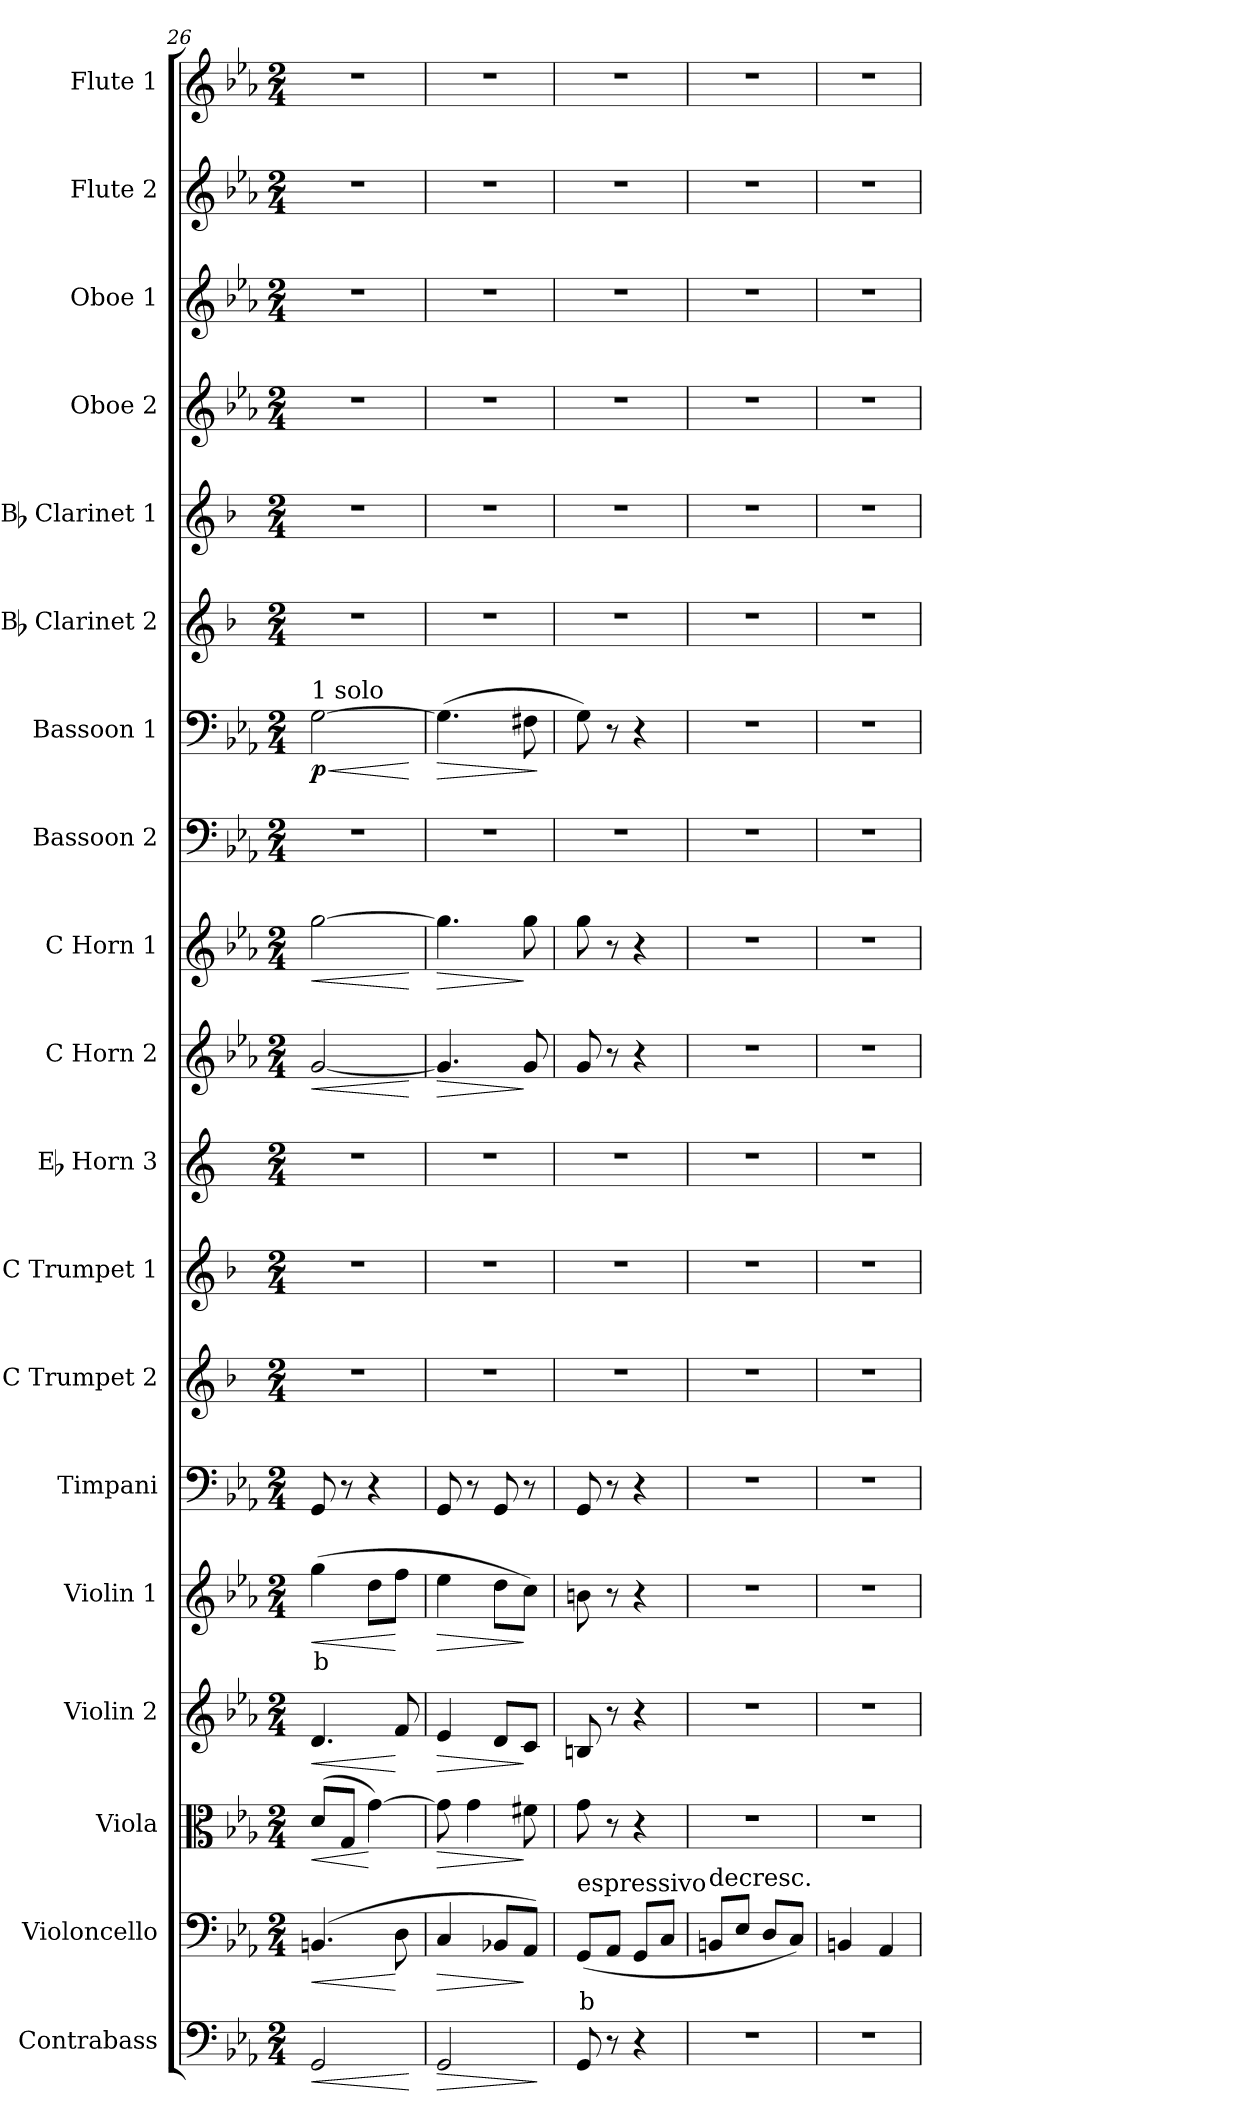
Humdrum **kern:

**kern	**dynam	**kern	**text	**dynam	**kern	**dynam	**kern	**dynam	**kern	**text	**dynam	**kern	**kern	**kern	**kern	**kern	**dynam	**kern	**dynam	**kern	**kern	**dynam	**kern	**kern	**kern	**kern	**kern	**kern
*part19	*part19	*part18	*part18	*part18	*part17	*part17	*part16	*part16	*part15	*part15	*part15	*part14	*part13	*part12	*part11	*part10	*part10	*part9	*part9	*part8	*part7	*part7	*part6	*part5	*part4	*part3	*part2	*part1
*staff19	*staff19	*staff18	*staff18	*staff18	*staff17	*staff17	*staff16	*staff16	*staff15	*staff15	*staff15	*staff14	*staff13	*staff12	*staff11	*staff10	*staff10	*staff9	*staff9	*staff8	*staff7	*staff7	*staff6	*staff5	*staff4	*staff3	*staff2	*staff1
*I"Contrabass	*	*I"Violoncello	*	*	*I"Viola	*	*I"Violin 2	*	*I"Violin 1	*	*	*I"Timpani	*I"C Trumpet 2	*I"C Trumpet 1	*I"Eb Horn 3	*I"C Horn 2	*	*I"C Horn 1	*	*I"Bassoon 2	*I"Bassoon 1	*	*I"Bb Clarinet 2	*I"Bb Clarinet 1	*I"Oboe 2	*I"Oboe 1	*I"Flute 2	*I"Flute 1
*I'Cb	*	*I'Vc	*	*	*I'Vla	*	*I'Vln 2	*	*I'Vln 1	*	*	*I'Timp	*I'Tpt 2	*I'Tpt 1	*I'Hn 3	*I'Hn 2	*	*I'Hn 1	*	*I'Bsn 2	*I'Bsn 1	*	*I'Cl 2	*I'Cl 1	*I'Ob 2	*I'Ob 1	*I'Fl 2	*I'Fl 1
*clefF4	*	*clefF4	*	*	*clefC3	*	*clefG2	*	*clefG2	*	*	*clefF4	*clefG2	*clefG2	*clefG2	*clefG2	*	*clefG2	*	*clefF4	*clefF4	*	*clefG2	*clefG2	*clefG2	*clefG2	*clefG2	*clefG2
*ITrd7c12	*	*	*	*	*	*	*	*	*	*	*	*	*ITrd1c2	*ITrd1c2	*ITrd5c9	*ITrd7c12	*	*ITrd7c12	*	*	*	*	*ITrd1c2	*ITrd1c2	*	*	*	*
*k[b-e-a-]	*	*k[b-e-a-]	*	*	*k[b-e-a-]	*	*k[b-e-a-]	*	*k[b-e-a-]	*	*	*k[b-e-a-]	*k[b-e-a-]	*k[b-e-a-]	*k[b-e-a-]	*k[b-e-a-]	*	*k[b-e-a-]	*	*k[b-e-a-]	*k[b-e-a-]	*	*k[b-e-a-]	*k[b-e-a-]	*k[b-e-a-]	*k[b-e-a-]	*k[b-e-a-]	*k[b-e-a-]
*M2/4	*	*M2/4	*	*	*M2/4	*	*M2/4	*	*M2/4	*	*	*M2/4	*M2/4	*M2/4	*M2/4	*M2/4	*	*M2/4	*	*M2/4	*M2/4	*	*M2/4	*M2/4	*M2/4	*M2/4	*M2/4	*M2/4
=26	=26	=26	=26	=26	=26	=26	=26	=26	=26	=26	=26	=26	=26	=26	=26	=26	=26	=26	=26	=26	=26	=26	=26	=26	=26	=26	=26	=26
!	!	!	!	!	!	!	!	!	!	!	!	!	!	!	!	!	!	!	!	!	!LO:TX:a:t=1 solo	!	!	!	!	!	!	!
!	!LO:HP:b	!	!	!LO:HP:b	!	!LO:HP:b	!	!LO:HP:b	!	!LO:LY:b:color=#FF0000	!LO:HP:b	!	!	!	!	!	!LO:HP:b	!	!LO:HP:b	!	!	!LO:HP:b	!	!	!	!	!	!
!	!	!	!	!	!	!	!	!	!	!	!	!	!	!	!	!	!	!	!	!	!	!LO:DY:n=1:b	!	!	!	!	!	!
2GGG/	<	(4.BBn/	.	<	(8d/L	<	4.d/	<	(4gg\	b	<	8GG/	2r	2r	2r	[2G/	<	[2g\	<	2r	[2G\	< p	2r	2r	2r	2r	2r	2r
.	.	.	.	.	8G/J	.	.	.	.	.	.	8r	.	.	.	.	.	.	.	.	.	.	.	.	.	.	.	.
.	.	.	.	.	[4g\)	[	.	.	8dd\L	.	.	4r	.	.	.	.	.	.	.	.	.	.	.	.	.	.	.	.
.	.	8D\	.	[	.	.	8f/	[	8ff\J	.	[	.	.	.	.	.	.	.	.	.	.	.	.	.	.	.	.	.
.	[	.	.	.	.	.	.	.	.	.	.	.	.	.	.	.	[	.	[	.	.	[	.	.	.	.	.	.
=27	=27	=27	=27	=27	=27	=27	=27	=27	=27	=27	=27	=27	=27	=27	=27	=27	=27	=27	=27	=27	=27	=27	=27	=27	=27	=27	=27	=27
!	!LO:HP:b	!	!	!LO:HP:b	!	!LO:HP:b	!	!LO:HP:b	!	!	!LO:HP:b	!	!	!	!	!	!LO:HP:b	!	!LO:HP:b	!	!	!LO:HP:b	!	!	!	!	!	!
2GGG/	>	4C/	.	>	8g\]	>	4e-/	>	4ee-\	.	>	8GG/	2r	2r	2r	4.G/]	>	4.g\]	>	2r	(4.G\]	>	2r	2r	2r	2r	2r	2r
.	.	.	.	.	4g\	.	.	.	.	.	.	8r	.	.	.	.	.	.	.	.	.	.	.	.	.	.	.	.
.	.	8BB-X/L	.	.	.	.	8d/L	.	8dd\L	.	.	8GG/	.	.	.	.	.	.	.	.	.	.	.	.	.	.	.	.
.	.	8AA-/J)	.	]	8f#X\	]	8c/J	]	8cc\J)	.	]	8r	.	.	.	8G/	]	8g\	]	.	8F#X\	.	.	.	.	.	.	.
.	]	.	.	.	.	.	.	.	.	.	.	.	.	.	.	.	.	.	.	.	.	]	.	.	.	.	.	.
=28	=28	=28	=28	=28	=28	=28	=28	=28	=28	=28	=28	=28	=28	=28	=28	=28	=28	=28	=28	=28	=28	=28	=28	=28	=28	=28	=28	=28
!	!	!LO:TX:a:t=espressivo	!	!	!	!	!	!	!	!	!	!	!	!	!	!	!	!	!	!	!	!	!	!	!	!	!	!
!	!	!	!LO:LY:b:color=#FF0000	!	!	!	!	!	!	!	!	!	!	!	!	!	!	!	!	!	!	!	!	!	!	!	!	!
8GGG/	.	(8GG/L	b	.	8g\	.	8Bn/	.	8bn\	.	.	8GG/	2r	2r	2r	8G/	.	8g\	.	2r	8G\)	.	2r	2r	2r	2r	2r	2r
8r	.	8AA-/J	.	.	8r	.	8r	.	8r	.	.	8r	.	.	.	8r	.	8r	.	.	8r	.	.	.	.	.	.	.
4r	.	8GG/L	.	.	4r	.	4r	.	4r	.	.	4r	.	.	.	4r	.	4r	.	.	4r	.	.	.	.	.	.	.
.	.	8C/J	.	.	.	.	.	.	.	.	.	.	.	.	.	.	.	.	.	.	.	.	.	.	.	.	.	.
=29	=29	=29	=29	=29	=29	=29	=29	=29	=29	=29	=29	=29	=29	=29	=29	=29	=29	=29	=29	=29	=29	=29	=29	=29	=29	=29	=29	=29
!	!	!LO:TX:a:t=decresc.	!	!	!	!	!	!	!	!	!	!	!	!	!	!	!	!	!	!	!	!	!	!	!	!	!	!
2r	.	8BBn/L	.	.	2r	.	2r	.	2r	.	.	2r	2r	2r	2r	2r	.	2r	.	2r	2r	.	2r	2r	2r	2r	2r	2r
.	.	8E-/J	.	.	.	.	.	.	.	.	.	.	.	.	.	.	.	.	.	.	.	.	.	.	.	.	.	.
.	.	8D/L	.	.	.	.	.	.	.	.	.	.	.	.	.	.	.	.	.	.	.	.	.	.	.	.	.	.
.	.	8C/J)	.	.	.	.	.	.	.	.	.	.	.	.	.	.	.	.	.	.	.	.	.	.	.	.	.	.
=30	=30	=30	=30	=30	=30	=30	=30	=30	=30	=30	=30	=30	=30	=30	=30	=30	=30	=30	=30	=30	=30	=30	=30	=30	=30	=30	=30	=30
2r	.	4BBn/	.	.	2r	.	2r	.	2r	.	.	2r	2r	2r	2r	2r	.	2r	.	2r	2r	.	2r	2r	2r	2r	2r	2r
.	.	4AA-/	.	.	.	.	.	.	.	.	.	.	.	.	.	.	.	.	.	.	.	.	.	.	.	.	.	.
=	=	=	=	=	=	=	=	=	=	=	=	=	=	=	=	=	=	=	=	=	=	=	=	=	=	=	=	=
*-	*-	*-	*-	*-	*-	*-	*-	*-	*-	*-	*-	*-	*-	*-	*-	*-	*-	*-	*-	*-	*-	*-	*-	*-	*-	*-	*-	*-
